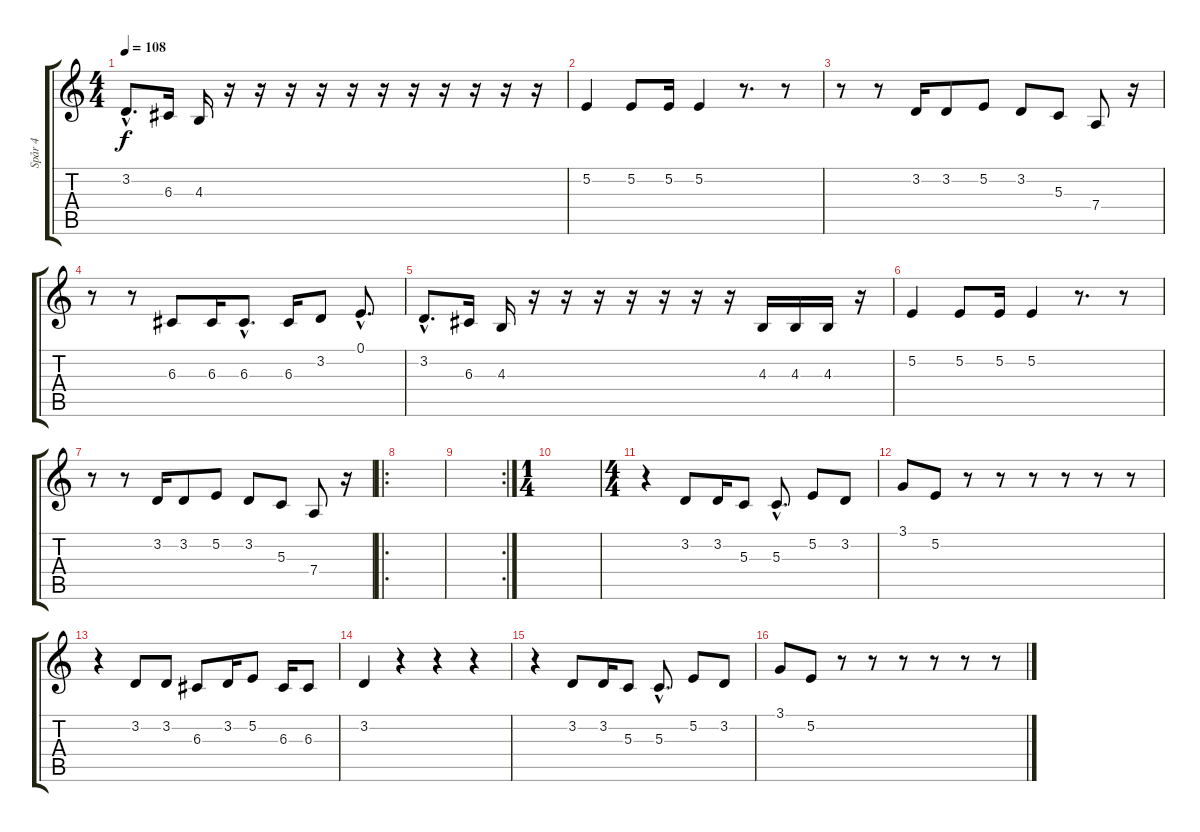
\track ("Spår 4" "Spår 4") {instrument voiceoohs}
\staff {score tabs}
\tuning (E4 B3 G3 D3 A2 E2) {hide}
\ts (4 4)
\tempo 108
\clef g2
\ks c
3.2{hac}.8{d dy f} 6.3.16 4.3.16 r.16 r.16 r.16 r.16 r.16 r.16 r.16 r.16 r.16 r.16 r.16 |
5.2.4 5.2.8 5.2.16 5.2.4 r.8{d} r.8 |
r.8 r.8 3.2.16 3.2.8 5.2.8 3.2.8 5.3.8 7.4.8 r.16 |
r.8 r.8 6.3.8 6.3.16 6.3{hac}.8{d} 6.3.16 3.2.8 0.1{hac}.8{d} |
3.2{hac}.8{d} 6.3.16 4.3.16 r.16 r.16 r.16 r.16 r.16 r.16 r.16 4.3.16 4.3.16 4.3.16 r.16 |
5.2.4 5.2.8 5.2.16 5.2.4 r.8{d} r.8 |
r.8 r.8 3.2.16 3.2.8 5.2.8 3.2.8 5.3.8 7.4.8 r.16 |
\ro
|
\rc 2
|
\ts (1 4)
|
\ts (4 4)
r.4 3.2.8 3.2.16 5.3.8 5.3{hac}.8{d} 5.2.8 3.2.8 |
3.1.8 5.2.8 r.8 r.8 r.8 r.8 r.8 r.8 |
r.4 3.2.8 3.2.8 6.3.8 3.2.16 5.2.8 6.3.16 6.3.8 |
3.2.4 r.4 r.4 r.4 |
r.4 3.2.8 3.2.16 5.3.8 5.3{hac}.8{d} 5.2.8 3.2.8 |
3.1.8 5.2.8 r.8 r.8 r.8 r.8 r.8 r.8
